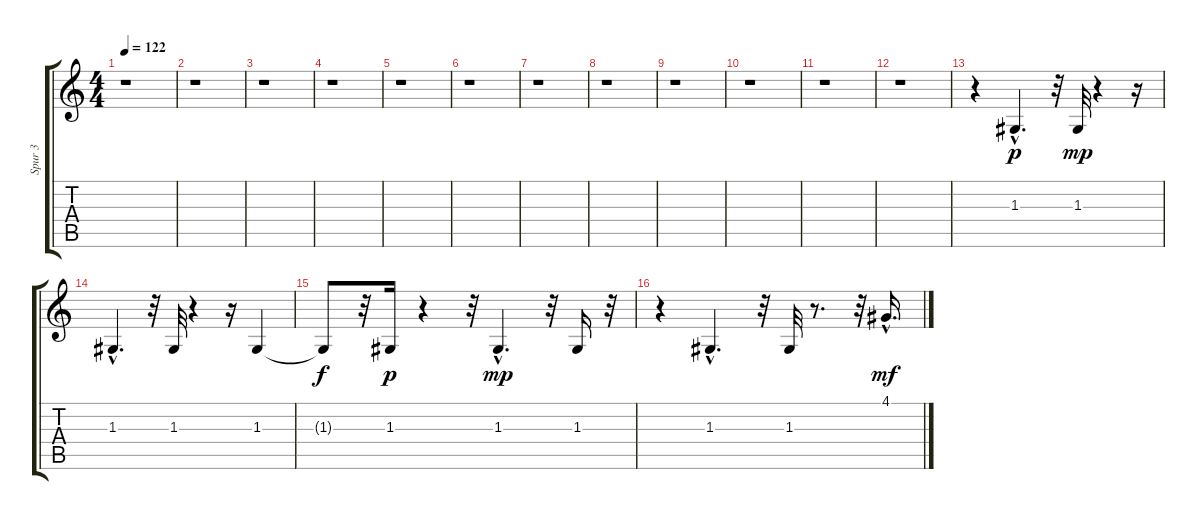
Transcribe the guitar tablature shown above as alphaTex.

\track ("Spur 3" "Spur 3") {instrument choiraahs}
\staff {score tabs}
\tuning (E4 B3 G3 D3 A2 E2) {hide}
\ts (4 4)
\tempo 122
\clef g2
\ks c
r.1{dy p} |
r.1 |
r.1 |
r.1 |
r.1 |
r.1 |
r.1 |
r.1 |
r.1 |
r.1 |
r.1 |
r.1 |
r.4 1.3{hac}.4{d} r.32 1.3.32{dy mp} r.4 r.16 |
1.3{hac}.4{d} r.32 1.3.32 r.4 r.16 1.3.4 |
1.3{t}.8{dy f} r.32 1.3.16{dy p} r.4 r.32 1.3{hac}.4{d dy mp} r.32 1.3.16 r.32 |
r.4 1.3{hac}.4{d} r.32 1.3.32 r.8{d} r.32 4.1{hac}.16{d dy mf}
